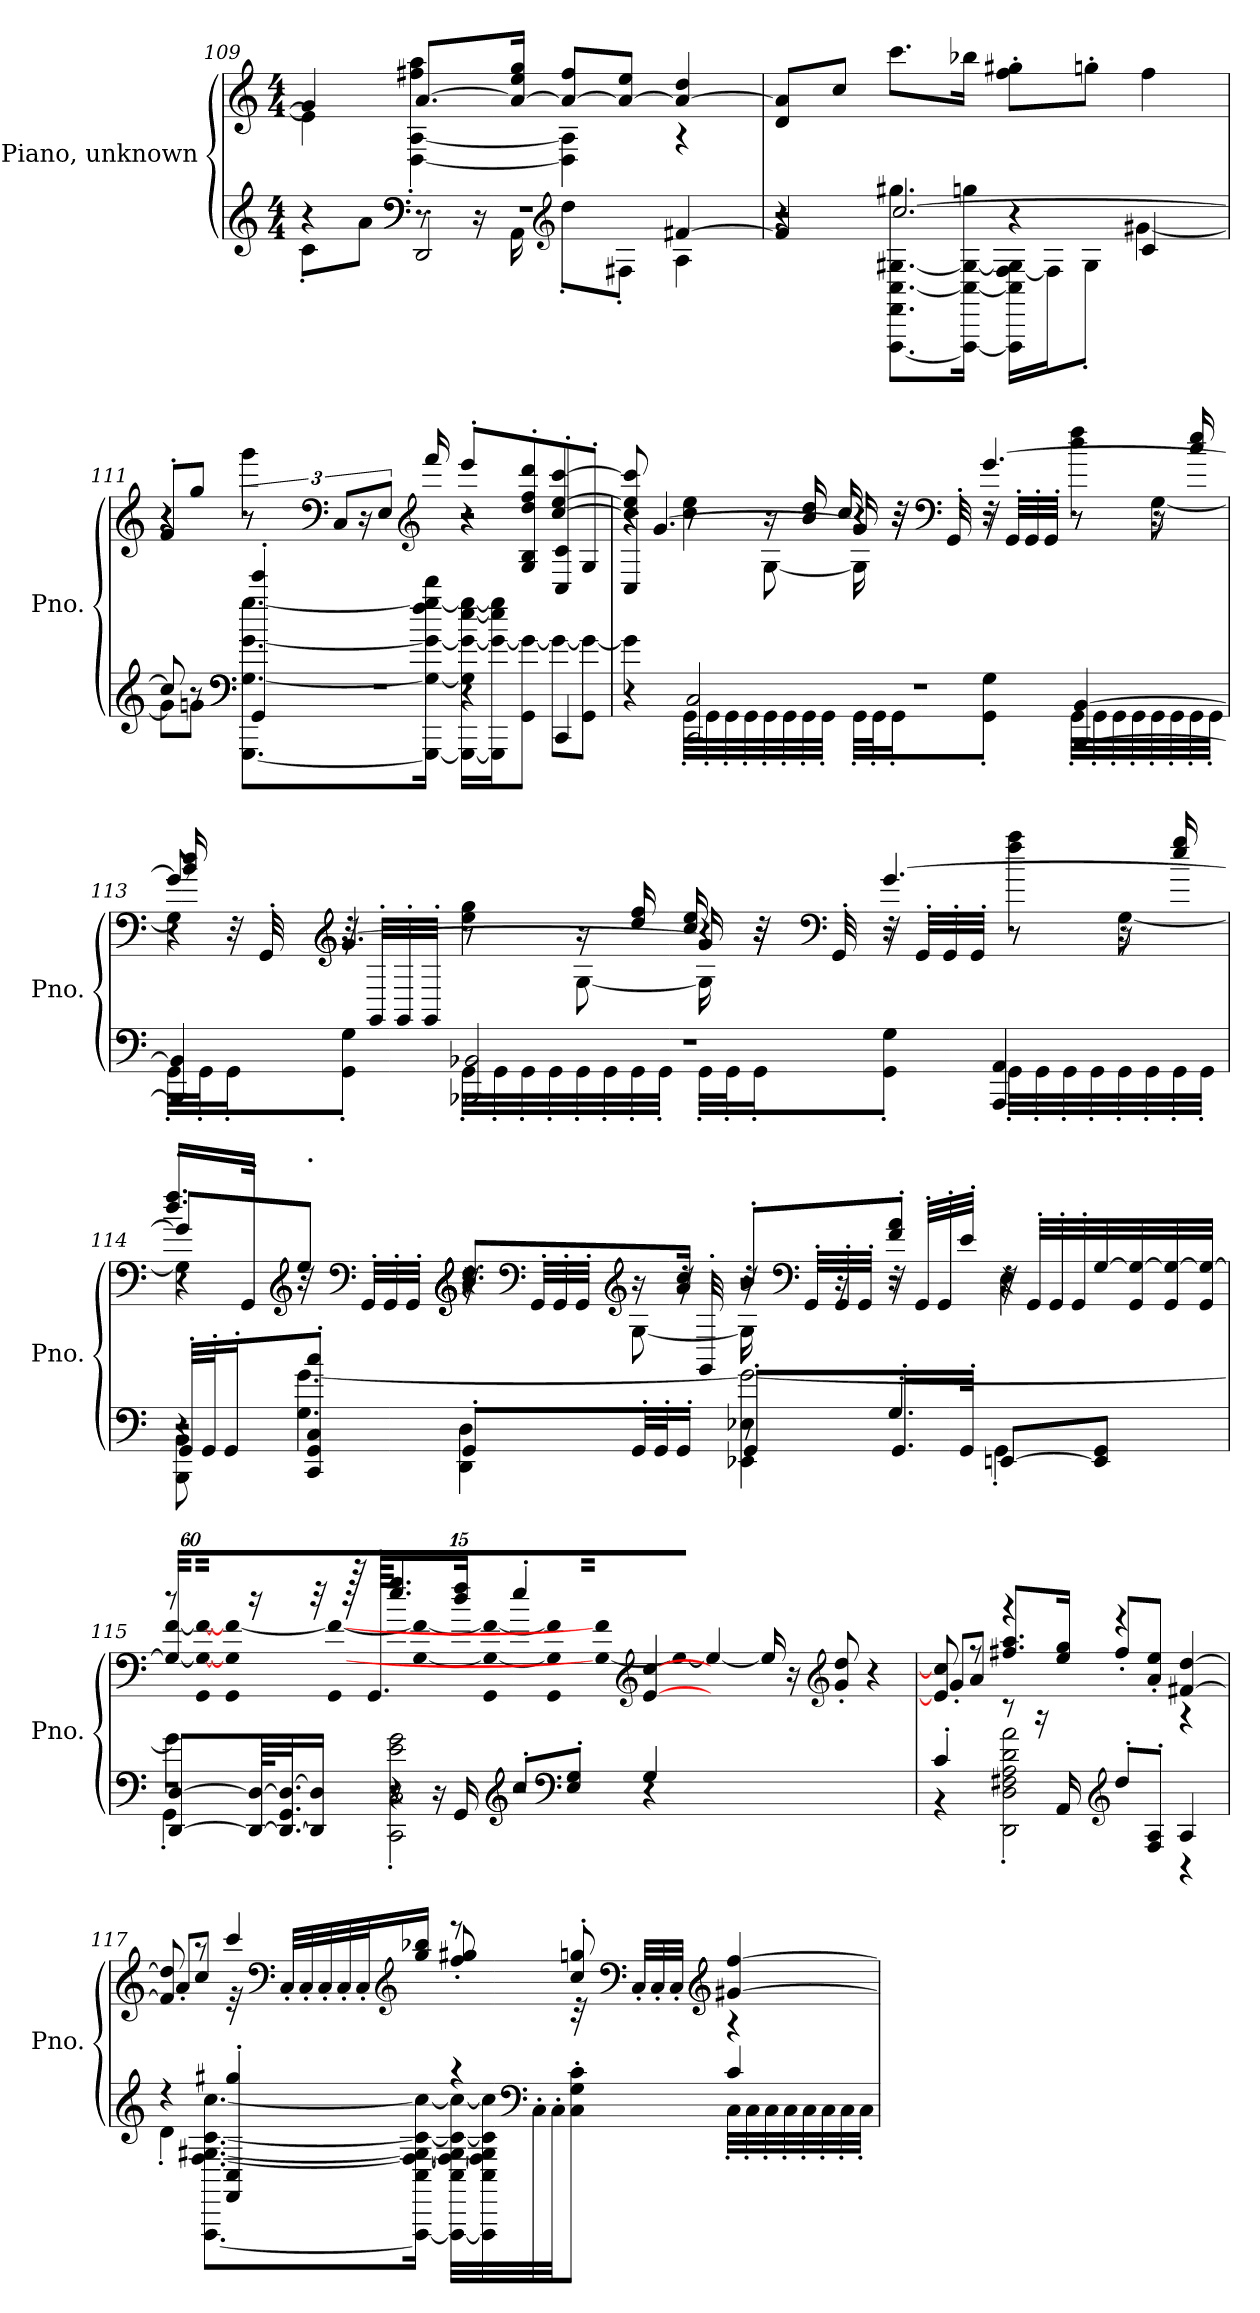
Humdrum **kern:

**kern	**kern
*part1	*part1
*staff2	*staff1
*I"Piano, unknown	*
*I'Pno.	*
*clefG2	*clefG2
*k[]	*k[]
*M4/4	*M4/4
=109	=109
*^	*^
*	*^	*	*
1r	8c'\L	4r	4g/]	4e\]
.	8a\J	.	.	.
*clefF4	*	*	*	*
.	8r	2DD'/	[8.a/L	[4D\' [4A\' 4ff#X\' 4aa\'
.	16r	.	.	.
.	16AA\	.	16a/_ 16ee/ 16gg/Jk	.
*clefG2	*	*	*	*
.	8dd'\L	.	8a/_ 8ff#/L	4D\] 4A\]
.	8F#X'\J	.	8a/_ 8ee/J	.
.	4A\	[4f#X/	4a/_ 4dd/	4r
*	*	*	*v	*v
!!LO:LB:g=z
=110	=110	=110	=110
2r	4r	4f#/]	8d/ 8a/]L
.	.	.	8cc/J
.	[8.FFF\ 8.FF\ [8.C\ [8.G#X\ 8.gg#X\L	[2.cc/	8.ccc\L
.	16FFF\_ 16C\_ 16G#\_ 16ggn\Jk	.	16bb-X\Jk
4r	16FFF\] 16C\] [16F\ 16G#\]LL	.	8ff\' 8gg#X\'L
.	16F\J]	.	.
.	8G#'\J	.	8ggn'\J
4c/	[4g#X\	.	4ff\
=111	=111	=111	=111
*	*	*	*^
*	*	*	*	*^
1r	8g#\L]	8cc/]	4r	4r	8f'/L
.	8gn\J	8r	.	.	8gg/J
*clefF4	*	*	*	*	*
.	[8.GGG\ [8.G\ [8.g\ [8.gg\L	4GG/' 4eee/'	8r	4ggg\	12r
*	*	*	*clefF4	*	*
.	.	.	.	.	12C/L
.	.	.	16r	.	.
.	.	.	.	.	12E/J
*	*	*	*clefG2	*	*
.	16GGG\_ 16G\_ 16g\_ 16ff\ 16gg\_ 16ddd\Jk	.	16fff/	.	.
.	16GGG\_ 16G\] 16g\_ [16ee\ 16gg\_LL	4r	4r	2r	8eee'/L
.	16GGG\] 16g\_ 16ee\] 16gg\]J	.	.	.	.
.	8GG\ 8g\_J	.	.	.	8G/' 8B/' 8dd/' 8ff/' 8ddd/'
.	8g\L_	4CC/	[4cc/ [4ee/ [4ccc/	.	8C/' 8c/'
.	8GG\ 8g\_J	.	.	.	8G'/J
!!LO:LB:g=z
=112	=112	=112	=112	=112	=112
*	*	*	*	*	*^
1r	4g\]	4r	8cc/] 8ee/] 8ccc/]	4r	4C'/	4r
.	.	.	[4.g/	.	.	.
.	32GG'\LLL	2CC/ 2C/	.	4cc\ 4ee\	8r	8r
.	32GG'\	.	.	.	.	.
.	32GG'\	.	.	.	.	.
.	32GG'\	.	.	.	.	.
.	32GG'\	.	.	.	16r	[8G\
.	32GG'\	.	.	.	.	.
.	32GG'\	.	.	.	16b/ 16dd/	.
.	32GG'\JJJ	.	.	.	.	.
.	32GG'\LLL	.	16g/]	4r	16cc/	16G\]
.	32GG'\J	.	.	.	.	.
.	16GG'\J	.	16r	.	32r	16r
*	*	*	*clefF4	*	*	*
.	.	.	.	.	32GG'/	.
.	8GG\' 8G\'J	.	[4.g/	.	32r	8r
.	.	.	.	.	32GG'/LLL	.
.	.	.	.	.	32GG'/	.
.	.	.	.	.	32GG'/JJJ	.
.	32GG'\LLL	[4BBB/ [4BB/	.	4dd\ 4ff\	8r	8r
.	32GG'\	.	.	.	.	.
.	32GG'\	.	.	.	.	.
.	32GG'\	.	.	.	.	.
.	32GG'\	.	.	.	16r	[8G\
.	32GG'\	.	.	.	.	.
.	32GG'\	.	.	.	16cc/ 16ee/	.
.	32GG'\JJJ	.	.	.	.	.
!!LO:LB:g=z	!!	!!	!!
=113	=113	=113	=113	=113	=113	=113
1r	32GG'\LLL	4BBB/] 4BB/]	8g/]	4r	16b/ 16dd/	4G\]
.	32GG'\J	.	.	.	.	.
.	16GG'\J	.	.	.	32r	.
.	.	.	.	.	32GG'/	.
*	*	*	*clefG2	*	*	*
.	8GG\' 8G\'J	.	[4.g/	.	32r	.
.	.	.	.	.	32GG'/LLL	.
.	.	.	.	.	32GG'/	.
.	.	.	.	.	32GG'/JJJ	.
.	32GG'\LLL	2BBB-X/ 2BB-X/	.	4ee\ 4gg\	8r	8r
.	32GG'\	.	.	.	.	.
.	32GG'\	.	.	.	.	.
.	32GG'\	.	.	.	.	.
.	32GG'\	.	.	.	16r	[8G\
.	32GG'\	.	.	.	.	.
.	32GG'\	.	.	.	16dd/ 16ff/	.
.	32GG'\JJJ	.	.	.	.	.
.	32GG'\LLL	.	16g/]	4r	16cc/ 16ee/	16G\]
.	32GG'\J	.	.	.	.	.
.	16GG'\J	.	16r	.	32r	16r
*	*	*	*clefF4	*	*	*
.	.	.	.	.	32GG'/	.
.	8GG\' 8G\'J	.	[4.g/	.	32r	8r
.	.	.	.	.	32GG'/LLL	.
.	.	.	.	.	32GG'/	.
.	.	.	.	.	32GG'/JJJ	.
.	32GG'\LLL	4AAA/ 4AA/	.	4ff\ 4aa\	8r	8r
.	32GG'\	.	.	.	.	.
.	32GG'\	.	.	.	.	.
.	32GG'\	.	.	.	.	.
.	32GG'\	.	.	.	16r	[8G\
.	32GG'\	.	.	.	.	.
.	32GG'\	.	.	.	16ee/ 16gg/	.
.	32GG'\JJJ	.	.	.	.	.
!!LO:LB:g=z	!!	!!	!!
=114	=114	=114	=114	=114	=114	=114
*	*	*^	*	*	*	*
2r	8BBB\ 8BB\	32GG'/LLL	4r	8g/L]	4r	16.dd/' 16.ff/'LL	4G\]
.	.	32GG'/J	.	.	.	.	.
.	.	16GG'/J	.	.	.	.	.
.	.	.	.	.	.	32GG'/JJk	.
*	*	*	*	*clefG2	*	*	*
.	4.G\ [4.g\	8CC/' 8GG/' 8C/' 8cc/'J	.	8ee'/J	.	32r	.
*	*	*	*	*clefF4	*	*	*
.	.	.	.	.	.	32GG'/LLL	.
.	.	.	.	.	.	32GG'/	.
.	.	.	.	.	.	32GG'/JJJ	.
*	*	*	*	*clefG2	*	*	*
.	.	8GG'/L	4DD\ 4D\	8.b/ 8.dd/L	8r	32r	4r
*	*	*	*	*clefF4	*	*	*
.	.	.	.	.	.	32GG'/LLL	.
.	.	.	.	.	.	32GG'/	.
.	.	.	.	.	.	32GG'/JJJ	.
*	*	*	*	*clefG2	*	*	*
.	.	32GG'/LL	.	.	[8G\	16r	.
.	.	32GG'/J	.	.	.	.	.
.	.	16GG'/JJ	.	16a/ 16cc/Jk	.	32r	.
.	.	.	.	.	.	32GG'/	.
8r	2g\_	8GG'/L	4EE-X\ 4E-X\	8b'/L	16G\]	32r	2r
*	*	*	*	*clefF4	*	*	*
.	.	.	.	.	.	32GG'/LLL	.
.	.	.	.	.	16r	32GG'/	.
.	.	.	.	.	.	32GG'/JJJ	.
4.G'/	.	16.GG'/L	.	8f/' 8a/'J	8r	32r	.
.	.	.	.	.	.	32GG'/LLL	.
.	.	.	.	.	.	32GG'/	.
.	.	32GG'/JJk	.	.	.	32e'/JJJ	.
.	.	[8EEn/L	4GG'\	4r	4E\	32r	.
.	.	.	.	.	.	32GG'/LLL	.
.	.	.	.	.	.	32GG'/	.
.	.	.	.	.	.	32GG'/	.
.	.	8EE/] 8GG/J	.	.	.	[32G/	.
.	.	.	.	.	.	32GG/ 32G/_	.
.	.	.	.	.	.	32GG/ 32G/_	.
.	.	.	.	.	.	32GG/ 32G/_JJJ	.
*	*	*	*	*	*v	*v	*v
!!LO:LB:g=z
=115	=115	=115	=115	=115	=115
*	*	*	*	*	*Xbrackettup
*	*	*	*	*	*^
!	!	!	!	!	!LO:N:vis=32	!
*	*	*	*	*	*v	*v
1r	4g\]	[8DD/ [8D/L	4GG'\	8r	1920%53G/_ [1920%53f/LLL
!	!	!	!	!	!LO:N:vis=32
.	.	.	.	.	1920%53GG/ 1920%53G/_ 1920%53f/_J
.	.	.	.	.	1920ryy
!	!	!	!	!	!LO:N:vis=16
.	.	.	.	.	1920%107GG/ 1920%107G/] 1920%107f/_
!	!	!	!	!	!LO:N:vis=32
.	.	.	.	.	1920%53GG/ 1920%53f/_L
.	.	64DD/_ 64D/_KLL	.	16r	.
!	!	!	!	!	!LO:N:vis=32
.	.	.	.	.	[1920%53G/ 1920%53f/_
.	.	32.DD/_ 32.GG/ 32.D/_J	.	.	.
!	!	!	!	!	!LO:N:vis=32
.	.	.	.	.	1920%53GG/ 1920%53G/_ 1920%53f/_
.	.	16DD/] 16D/]JJ	.	32r	.
!	!	!	!	!	!LO:N:vis=32
.	.	.	.	.	1920%53GG/ 1920%53G/_ 1920%53f/_
.	.	.	.	128r	.
.	.	.	.	.	1920ryy
!	!	!	!	!	!LO:N:vis=64
.	.	.	.	.	640%9G/_ 640%9f/]L
.	.	.	.	64.GG'/KKKL	.
!	!	!	!	!	!LO:N:vis=64
.	.	.	.	.	640%9G/JJJJ_
.	2CC\' 2C\' 2e\' 2g\'	8r	4r	8.ee/ 8.gg/	.
.	.	.	.	.	4G/_
.	.	16r	.	.	.
.	.	16GG/	.	16dd/ 16ff/Jk	.
*clefG2	*	*	*	*	*
.	.	8cc'/L	2r	4ee'/	.
.	.	.	.	.	16G/]
.	.	.	.	.	16r
*clefF4	*	*	*	*clefG2	*
.	.	8E/' 8G/'J	.	.	.
.	.	.	.	.	8g/' 8dd/'
.	4r	4G/	.	[4e/ [4cc/	.
.	.	.	.	.	4r
1920ryy	1920ryy	1920ryy	1920ryy	1920ryy	.
*	*v	*v	*v	*	*
=116	=116	=116	=116
4c'/	4r	8e/] 8cc/]	8g'/L
.	.	8r	8a/J
8r	2DD\' 2D\' 2F#X\' 2A\' 2d\' 2a\'	4r	8.ff#X/ 8.aa/L
16r	.	.	.
16AA/	.	.	16ee/ 16gg/Jk
*clefG2	*	*	*
8dd'/L	.	4r	8ff#'/L
8F#/' 8A/'J	.	.	8a/' 8ee/'J
4A/	4r	[4f#X/ [4dd/	4r
!!LO:PB:g=z	!!
=117	=117	=117	=117
4r	4d'\	8f#/] 8dd/]	8a'/L
.	.	8r	8cc/J
4FF/' 4C/' 4gg#X/'	[8.FFF\ [8.F\ [8.G#X\ [8.c\ [8.cc\L	4ccc/	32r
*	*	*clefF4	*
.	.	.	32C'/LLL
.	.	.	32C'/
.	.	.	32C'/
.	.	.	32C'/
.	.	.	32C'/J
*	*	*clefG2	*
.	16FFF\_ 16C\ 16F\_ 16G#\_ 16c\_ 16cc\_Jk	.	16gg/ 16bb-X/JJ
4r	32FFF\_ 32C\ 32F\_ 32G#\_ 32c\_ 32cc\_LLL	8r	8ff/' 8gg#X/'
.	32FFF\] 32C\ 32F\] 32G#\] 32c\] 32cc\]	.	.
*clefF4	*	*	*
.	32C'\	.	.
.	32C'\JJ	.	.
.	8C\' 8G#\' 8c\'J	8cc/' 8ggn/'	32r
*	*	*clefF4	*
.	.	.	32C'/LLL
.	.	.	32C'/
.	.	.	32C'/JJJ
*	*	*clefG2	*
4c/	32C'\LLL	[4g#X/ [4ff/	4r
.	32C'\	.	.
.	32C'\	.	.
.	32C'\	.	.
.	32C'\	.	.
.	32C'\	.	.
.	32C'\	.	.
.	32C'\JJJ	.	.
*v	*v	*	*
*	*v	*v
=	=
*-	*-
